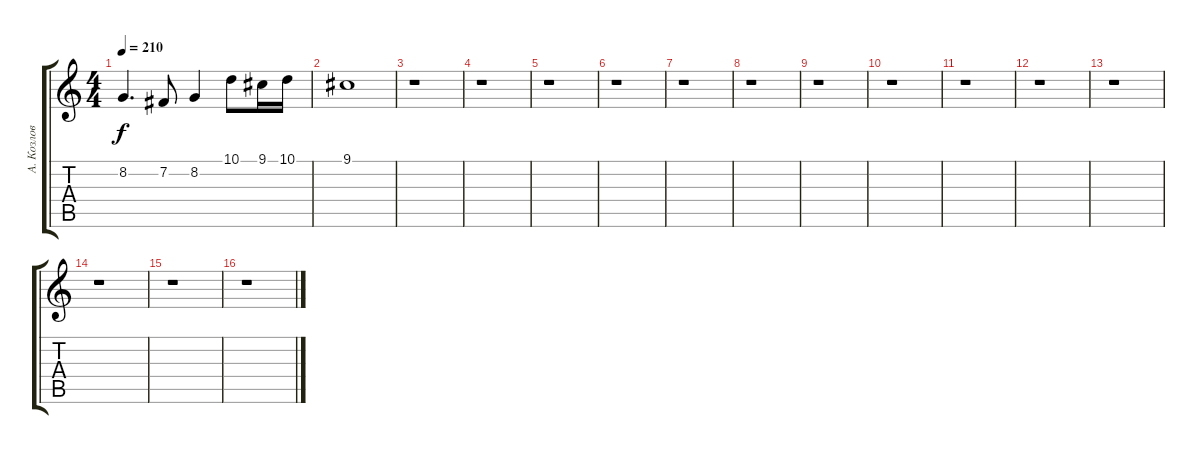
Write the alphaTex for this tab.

\track ("А. Козлов" "А. Козлов") {instrument trumpet}
\staff {score tabs}
\tuning (E4 B3 G3 D3 A2 E2) {hide}
\ts (4 4)
\tempo 210
\clef g2
\ks c
8.2.4{d dy f} 7.2.8 8.2.4 10.1.8 9.1.16 10.1.16 |
9.1.1 |
r.1 |
r.1 |
r.1 |
r.1 |
r.1 |
r.1 |
r.1 |
r.1 |
r.1 |
r.1 |
r.1 |
r.1 |
r.1 |
r.1
